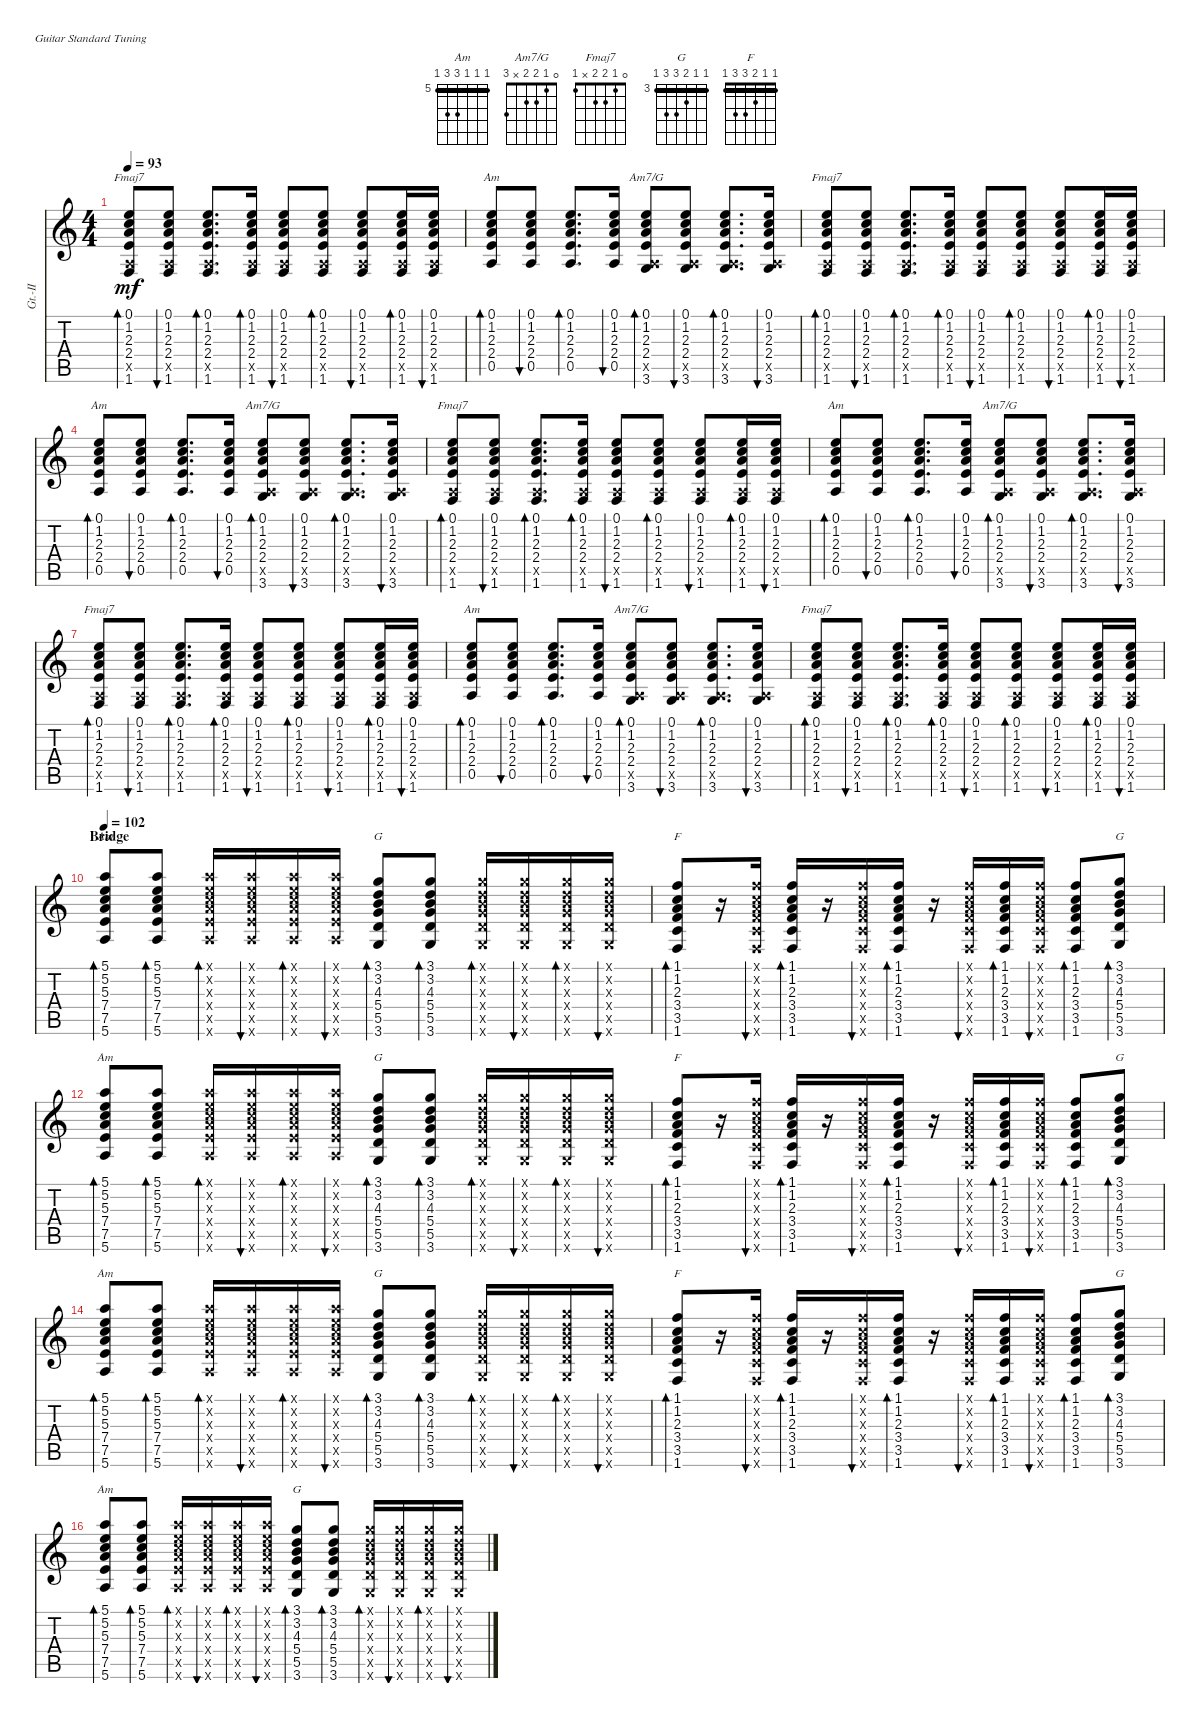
\defaultSystemsLayout 4
\bracketExtendMode nobrackets
\defaultBarNumberDisplay FirstOfSystem
\track ("Rhythm II (12 St.) - J. Page - Clean" "Gt.-II") {instrument electricguitarclean}
\staff {score tabs}
\tuning (E4 B3 G3 D3 A2 E2)
\chord ("Am" 0 1 2 2 0 x)
\chord ("Am7/G" 0 1 2 2 x 3)
\chord ("Fmaj7" 0 1 2 2 x 1)
\chord ("Am" 5 5 5 7 7 5) {firstfret 5 barre (5 5 5)}
\chord ("G" 3 3 4 5 5 3) {firstfret 3 barre (3 3)}
\chord ("F" 1 1 2 3 3 1) {barre (1 1)}
\ts (4 4)
\tempo 93
\clef g2
\scale
0.960908
\ks aminor
(1.6 2.4 2.3 1.2 0.1 0.5{x}).8{bd 30 ch "Fmaj7" dy mf} (1.6 2.4 2.3 1.2 0.1 0.5{x}).8{bu 30} (1.6 2.4 2.3 1.2 0.1 0.5{x}).8{d bd 30} (1.6 2.4 2.3 1.2 0.1 0.5{x}).16{bd 30} (1.6 2.4 2.3 1.2 0.1 0.5{x}).8{bu 30} (1.6 2.4 2.3 1.2 0.1 0.5{x}).8{bd 30} (1.6 2.4 2.3 1.2 0.1 0.5{x}).8{bu 30} (1.6 2.4 2.3 1.2 0.1 0.5{x}).16{bd 30} (1.6 2.4 2.3 1.2 0.1 0.5{x}).16{bu 30} |
\scale
1.07818 (0.5 2.4 2.3 1.2 0.1).8{bd 30 ch "Am"} (0.5 2.4 2.3 1.2 0.1).8{bu 30} (0.5 2.4 2.3 1.2 0.1).8{d bd 30} (0.5 2.4 2.3 1.2 0.1).16{bu 30} (3.6 2.4 2.3 1.2 0.1 0.5{x}).8{bd 30 ch "Am7/G"} (3.6 2.4 2.3 1.2 0.1 0.5{x}).8{bu 30} (3.6 2.4 2.3 1.2 0.1 0.5{x}).8{d bd 30} (3.6 2.4 2.3 1.2 0.1 0.5{x}).16{bu 30} |
\scale
0.960908 (1.6 2.4 2.3 1.2 0.1 0.5{x}).8{bd 30 ch "Fmaj7"} (1.6 2.4 2.3 1.2 0.1 0.5{x}).8{bu 30} (1.6 2.4 2.3 1.2 0.1 0.5{x}).8{d bd 30} (1.6 2.4 2.3 1.2 0.1 0.5{x}).16{bd 30} (1.6 2.4 2.3 1.2 0.1 0.5{x}).8{bu 30} (1.6 2.4 2.3 1.2 0.1 0.5{x}).8{bd 30} (1.6 2.4 2.3 1.2 0.1 0.5{x}).8{bu 30} (1.6 2.4 2.3 1.2 0.1 0.5{x}).16{bd 30} (1.6 2.4 2.3 1.2 0.1 0.5{x}).16{bu 30} |
\scale
0.960908 (0.5 2.4 2.3 1.2 0.1).8{bd 30 ch "Am"} (0.5 2.4 2.3 1.2 0.1).8{bu 30} (0.5 2.4 2.3 1.2 0.1).8{d bd 30} (0.5 2.4 2.3 1.2 0.1).16{bu 30} (3.6 2.4 2.3 1.2 0.1 0.5{x}).8{bd 30 ch "Am7/G"} (3.6 2.4 2.3 1.2 0.1 0.5{x}).8{bu 30} (3.6 2.4 2.3 1.2 0.1 0.5{x}).8{d bd 30} (3.6 2.4 2.3 1.2 0.1 0.5{x}).16{bu 30} |
\scale
1.07818 (1.6 2.4 2.3 1.2 0.1 0.5{x}).8{bd 30 ch "Fmaj7"} (1.6 2.4 2.3 1.2 0.1 0.5{x}).8{bu 30} (1.6 2.4 2.3 1.2 0.1 0.5{x}).8{d bd 30} (1.6 2.4 2.3 1.2 0.1 0.5{x}).16{bd 30} (1.6 2.4 2.3 1.2 0.1 0.5{x}).8{bu 30} (1.6 2.4 2.3 1.2 0.1 0.5{x}).8{bd 30} (1.6 2.4 2.3 1.2 0.1 0.5{x}).8{bu 30} (1.6 2.4 2.3 1.2 0.1 0.5{x}).16{bd 30} (1.6 2.4 2.3 1.2 0.1 0.5{x}).16{bu 30} |
\scale
0.960908 (0.5 2.4 2.3 1.2 0.1).8{bd 30 ch "Am"} (0.5 2.4 2.3 1.2 0.1).8{bu 30} (0.5 2.4 2.3 1.2 0.1).8{d bd 30} (0.5 2.4 2.3 1.2 0.1).16{bu 30} (3.6 2.4 2.3 1.2 0.1 0.5{x}).8{bd 30 ch "Am7/G"} (3.6 2.4 2.3 1.2 0.1 0.5{x}).8{bu 30} (3.6 2.4 2.3 1.2 0.1 0.5{x}).8{d bd 30} (3.6 2.4 2.3 1.2 0.1 0.5{x}).16{bu 30} |
\scale
0.960908 (1.6 2.4 2.3 1.2 0.1 0.5{x}).8{bd 30 ch "Fmaj7"} (1.6 2.4 2.3 1.2 0.1 0.5{x}).8{bu 30} (1.6 2.4 2.3 1.2 0.1 0.5{x}).8{d bd 30} (1.6 2.4 2.3 1.2 0.1 0.5{x}).16{bd 30} (1.6 2.4 2.3 1.2 0.1 0.5{x}).8{bu 30} (1.6 2.4 2.3 1.2 0.1 0.5{x}).8{bd 30} (1.6 2.4 2.3 1.2 0.1 0.5{x}).8{bu 30} (1.6 2.4 2.3 1.2 0.1 0.5{x}).16{bd 30} (1.6 2.4 2.3 1.2 0.1 0.5{x}).16{bu 30} |
\scale
1.07818 (0.5 2.4 2.3 1.2 0.1).8{bd 30 ch "Am"} (0.5 2.4 2.3 1.2 0.1).8{bu 30} (0.5 2.4 2.3 1.2 0.1).8{d bd 30} (0.5 2.4 2.3 1.2 0.1).16{bu 30} (3.6 2.4 2.3 1.2 0.1 0.5{x}).8{bd 30 ch "Am7/G"} (3.6 2.4 2.3 1.2 0.1 0.5{x}).8{bu 30} (3.6 2.4 2.3 1.2 0.1 0.5{x}).8{d bd 30} (3.6 2.4 2.3 1.2 0.1 0.5{x}).16{bu 30} |
\scale
0.960908 (1.6 2.4 2.3 1.2 0.1 0.5{x}).8{bd 30 ch "Fmaj7"} (1.6 2.4 2.3 1.2 0.1 0.5{x}).8{bu 30} (1.6 2.4 2.3 1.2 0.1 0.5{x}).8{d bd 30} (1.6 2.4 2.3 1.2 0.1 0.5{x}).16{bd 30} (1.6 2.4 2.3 1.2 0.1 0.5{x}).8{bu 30} (1.6 2.4 2.3 1.2 0.1 0.5{x}).8{bd 30} (1.6 2.4 2.3 1.2 0.1 0.5{x}).8{bu 30} (1.6 2.4 2.3 1.2 0.1 0.5{x}).16{bd 30} (1.6 2.4 2.3 1.2 0.1 0.5{x}).16{bu 30} |
\section ("" "Bridge")
\tempo 102
\scale
0.960908 (5.6 7.5 7.4 5.3 5.2 5.1).8{bd 30 ch "Am"} (5.6 7.5 7.4 5.3 5.2 5.1).8{bd 30} (5.6{x} 7.5{x} 7.4{x} 5.3{x} 5.2{x} 5.1{x}).16{bd 30} (5.6{x} 7.5{x} 7.4{x} 5.3{x} 5.2{x} 5.1{x}).16{bu 30} (5.6{x} 7.5{x} 7.4{x} 5.3{x} 5.2{x} 5.1{x}).16{bd 30} (5.6{x} 7.5{x} 7.4{x} 5.3{x} 5.2{x} 5.1{x}).16{bu 30} (3.6 5.5 5.4 4.3 3.2 3.1).8{bd 30 ch "G"} (3.6 5.5 5.4 4.3 3.2 3.1).8{bd 30} (3.6{x} 5.5{x} 5.4{x} 4.3{x} 3.2{x} 3.1{x}).16{bd 30} (3.6{x} 5.5{x} 5.4{x} 4.3{x} 3.2{x} 3.1{x}).16{bu 30} (3.6{x} 5.5{x} 5.4{x} 4.3{x} 3.2{x} 3.1{x}).16{bd 30} (3.6{x} 5.5{x} 5.4{x} 4.3{x} 3.2{x} 3.1{x}).16{bu 30} |
\scale
1.07818 (1.6 3.5 3.4 2.3 1.2 1.1).8{bd 30 ch "F"} r.16 (1.6{x} 3.5{x} 3.4{x} 2.3{x} 1.2{x} 1.1{x}).16{bu 30} (1.6 3.5 3.4 2.3 1.2 1.1).16{bd 30} r.16 (1.6{x} 3.5{x} 3.4{x} 2.3{x} 1.2{x} 1.1{x}).16{bu 30} (1.6 3.5 3.4 2.3 1.2 1.1).16{bd 30} r.16 (1.6{x} 3.5{x} 3.4{x} 2.3{x} 1.2{x} 1.1{x}).16{bu 30} (1.6 3.5 3.4 2.3 1.2 1.1).16{bd 30} (1.6{x} 3.5{x} 3.4{x} 2.3{x} 1.2{x} 1.1{x}).16{bu 30} (1.6 3.5 3.4 2.3 1.2 1.1).8{bd 30} (3.6 5.5 5.4 4.3 3.2 3.1).8{bd 30 ch "G"} |
\scale
0.960908 (5.6 7.5 7.4 5.3 5.2 5.1).8{bd 30 ch "Am"} (5.6 7.5 7.4 5.3 5.2 5.1).8{bd 30} (5.6{x} 7.5{x} 7.4{x} 5.3{x} 5.2{x} 5.1{x}).16{bd 30} (5.6{x} 7.5{x} 7.4{x} 5.3{x} 5.2{x} 5.1{x}).16{bu 30} (5.6{x} 7.5{x} 7.4{x} 5.3{x} 5.2{x} 5.1{x}).16{bd 30} (5.6{x} 7.5{x} 7.4{x} 5.3{x} 5.2{x} 5.1{x}).16{bu 30} (3.6 5.5 5.4 4.3 3.2 3.1).8{bd 30 ch "G"} (3.6 5.5 5.4 4.3 3.2 3.1).8{bd 30} (3.6{x} 5.5{x} 5.4{x} 4.3{x} 3.2{x} 3.1{x}).16{bd 30} (3.6{x} 5.5{x} 5.4{x} 4.3{x} 3.2{x} 3.1{x}).16{bu 30} (3.6{x} 5.5{x} 5.4{x} 4.3{x} 3.2{x} 3.1{x}).16{bd 30} (3.6{x} 5.5{x} 5.4{x} 4.3{x} 3.2{x} 3.1{x}).16{bu 30} |
\scale
0.960908 (1.6 3.5 3.4 2.3 1.2 1.1).8{bd 30 ch "F"} r.16 (1.6{x} 3.5{x} 3.4{x} 2.3{x} 1.2{x} 1.1{x}).16{bu 30} (1.6 3.5 3.4 2.3 1.2 1.1).16{bd 30} r.16 (1.6{x} 3.5{x} 3.4{x} 2.3{x} 1.2{x} 1.1{x}).16{bu 30} (1.6 3.5 3.4 2.3 1.2 1.1).16{bd 30} r.16 (1.6{x} 3.5{x} 3.4{x} 2.3{x} 1.2{x} 1.1{x}).16{bu 30} (1.6 3.5 3.4 2.3 1.2 1.1).16{bd 30} (1.6{x} 3.5{x} 3.4{x} 2.3{x} 1.2{x} 1.1{x}).16{bu 30} (1.6 3.5 3.4 2.3 1.2 1.1).8{bd 30} (3.6 5.5 5.4 4.3 3.2 3.1).8{bd 30 ch "G"} |
\scale
1.07818 (5.6 7.5 7.4 5.3 5.2 5.1).8{bd 30 ch "Am"} (5.6 7.5 7.4 5.3 5.2 5.1).8{bd 30} (5.6{x} 7.5{x} 7.4{x} 5.3{x} 5.2{x} 5.1{x}).16{bd 30} (5.6{x} 7.5{x} 7.4{x} 5.3{x} 5.2{x} 5.1{x}).16{bu 30} (5.6{x} 7.5{x} 7.4{x} 5.3{x} 5.2{x} 5.1{x}).16{bd 30} (5.6{x} 7.5{x} 7.4{x} 5.3{x} 5.2{x} 5.1{x}).16{bu 30} (3.6 5.5 5.4 4.3 3.2 3.1).8{bd 30 ch "G"} (3.6 5.5 5.4 4.3 3.2 3.1).8{bd 30} (3.6{x} 5.5{x} 5.4{x} 4.3{x} 3.2{x} 3.1{x}).16{bd 30} (3.6{x} 5.5{x} 5.4{x} 4.3{x} 3.2{x} 3.1{x}).16{bu 30} (3.6{x} 5.5{x} 5.4{x} 4.3{x} 3.2{x} 3.1{x}).16{bd 30} (3.6{x} 5.5{x} 5.4{x} 4.3{x} 3.2{x} 3.1{x}).16{bu 30} |
\scale
0.960908 (1.6 3.5 3.4 2.3 1.2 1.1).8{bd 30 ch "F"} r.16 (1.6{x} 3.5{x} 3.4{x} 2.3{x} 1.2{x} 1.1{x}).16{bu 30} (1.6 3.5 3.4 2.3 1.2 1.1).16{bd 30} r.16 (1.6{x} 3.5{x} 3.4{x} 2.3{x} 1.2{x} 1.1{x}).16{bu 30} (1.6 3.5 3.4 2.3 1.2 1.1).16{bd 30} r.16 (1.6{x} 3.5{x} 3.4{x} 2.3{x} 1.2{x} 1.1{x}).16{bu 30} (1.6 3.5 3.4 2.3 1.2 1.1).16{bd 30} (1.6{x} 3.5{x} 3.4{x} 2.3{x} 1.2{x} 1.1{x}).16{bu 30} (1.6 3.5 3.4 2.3 1.2 1.1).8{bd 30} (3.6 5.5 5.4 4.3 3.2 3.1).8{bd 30 ch "G"} |
\scale
0.960908 (5.6 7.5 7.4 5.3 5.2 5.1).8{bd 30 ch "Am"} (5.6 7.5 7.4 5.3 5.2 5.1).8{bd 30} (5.6{x} 7.5{x} 7.4{x} 5.3{x} 5.2{x} 5.1{x}).16{bd 30} (5.6{x} 7.5{x} 7.4{x} 5.3{x} 5.2{x} 5.1{x}).16{bu 30} (5.6{x} 7.5{x} 7.4{x} 5.3{x} 5.2{x} 5.1{x}).16{bd 30} (5.6{x} 7.5{x} 7.4{x} 5.3{x} 5.2{x} 5.1{x}).16{bu 30} (3.6 5.5 5.4 4.3 3.2 3.1).8{bd 30 ch "G"} (3.6 5.5 5.4 4.3 3.2 3.1).8{bd 30} (3.6{x} 5.5{x} 5.4{x} 4.3{x} 3.2{x} 3.1{x}).16{bd 30} (3.6{x} 5.5{x} 5.4{x} 4.3{x} 3.2{x} 3.1{x}).16{bu 30} (3.6{x} 5.5{x} 5.4{x} 4.3{x} 3.2{x} 3.1{x}).16{bd 30} (3.6{x} 5.5{x} 5.4{x} 4.3{x} 3.2{x} 3.1{x}).16{bu 30}
